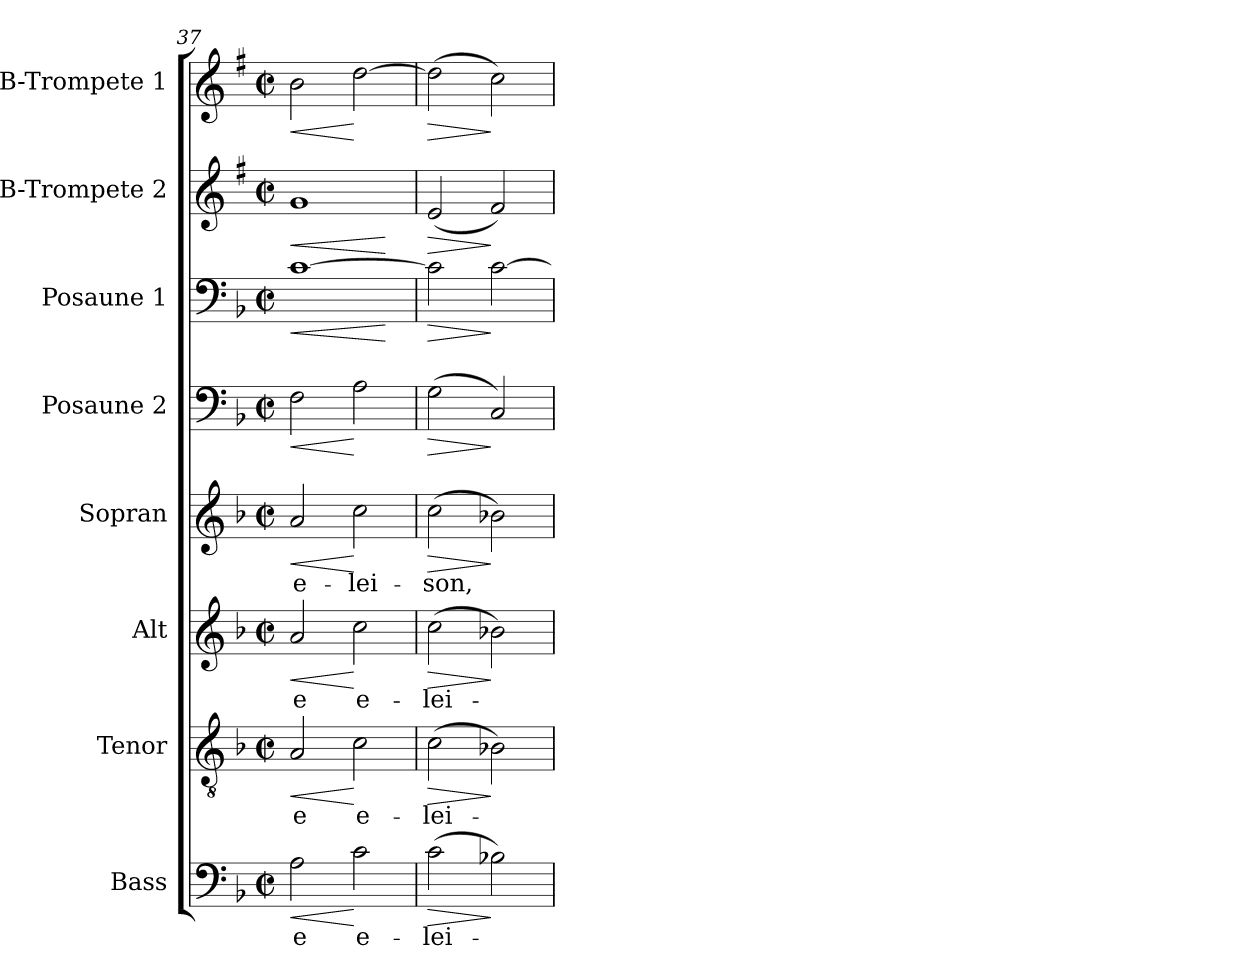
**kern	**text	**dynam	**kern	**text	**dynam	**kern	**text	**dynam	**kern	**text	**dynam	**kern	**dynam	**kern	**dynam	**kern	**dynam	**kern	**dynam
*part8	*part8	*part8	*part7	*part7	*part7	*part6	*part6	*part6	*part5	*part5	*part5	*part4	*part4	*part3	*part3	*part2	*part2	*part1	*part1
*staff8	*staff8	*staff8	*staff7	*staff7	*staff7	*staff6	*staff6	*staff6	*staff5	*staff5	*staff5	*staff4	*staff4	*staff3	*staff3	*staff2	*staff2	*staff1	*staff1
*I"Bass	*	*	*I"Tenor	*	*	*I"Alt	*	*	*I"Sopran	*	*	*I"Posaune 2	*	*I"Posaune 1	*	*I"B-Trompete 2	*	*I"B-Trompete 1	*
*I'B.	*	*	*I'T.	*	*	*I'A.	*	*	*I'S.	*	*	*I'Pos. 2	*	*I'Pos. 1	*	*I'B Trp. 2	*	*I'B Trp. 1	*
!!LO:LB:g=z
*clefF4	*	*	*clefGv2	*	*	*clefG2	*	*	*clefG2	*	*	*clefF4	*	*clefF4	*	*clefG2	*	*clefG2	*
*	*	*	*	*	*	*	*	*	*	*	*	*	*	*	*	*ITrd1c2	*	*ITrd1c2	*
*k[b-]	*	*	*k[b-]	*	*	*k[b-]	*	*	*k[b-]	*	*	*k[b-]	*	*k[b-]	*	*k[b-]	*	*k[b-]	*
*F:	*	*	*F:	*	*	*F:	*	*	*F:	*	*	*F:	*	*F:	*	*F:	*	*F:	*
*M2/2	*	*	*M2/2	*	*	*M2/2	*	*	*M2/2	*	*	*M2/2	*	*M2/2	*	*M2/2	*	*M2/2	*
*met(c|)	*	*	*met(c|)	*	*	*met(c|)	*	*	*met(c|)	*	*	*met(c|)	*	*met(c|)	*	*met(c|)	*	*met(c|)	*
=37	=37	=37	=37	=37	=37	=37	=37	=37	=37	=37	=37	=37	=37	=37	=37	=37	=37	=37	=37
!	!LO:LY:b	!LO:HP:b	!	!LO:LY:b	!LO:HP:b	!	!LO:LY:b	!LO:HP:b	!	!LO:LY:b	!LO:HP:b	!	!LO:HP:b	!	!LO:HP:b	!	!LO:HP:b	!	!LO:HP:b
2A\	-e	<	2A/	-e	<	2a/	-e	<	2a/	e-	<	2F\	<	[1c	<	1f	<	2a\	<
!	!LO:LY:b	!	!	!LO:LY:b	!	!	!LO:LY:b	!	!	!LO:LY:b	!	!	!	!	!	!	!	!	!
2c\	e-	[	2c\	e-	[	2cc\	e-	[	2cc\	-lei-	[	2A\	[	.	.	.	.	[2cc\	[
.	.	.	.	.	.	.	.	.	.	.	.	.	.	.	[	.	[	.	.
=38	=38	=38	=38	=38	=38	=38	=38	=38	=38	=38	=38	=38	=38	=38	=38	=38	=38	=38	=38
!	!LO:LY:b	!LO:HP:b	!	!LO:LY:b	!LO:HP:b	!	!LO:LY:b	!LO:HP:b	!	!LO:LY:b	!LO:HP:b	!	!LO:HP:b	!	!LO:HP:b	!	!LO:HP:b	!	!LO:HP:b
(>2c\	-lei-	>	(>2c\	-lei-	>	(>2cc\	-lei-	>	(>2cc\	-son,	>	(>2G\	>	2c\]	>	(<2d/	>	(>2cc\]	>
2B-X\)	.	]	2B-X\)	.	]	2b-X\)	.	]	2b-X\)	.	]	2C/)	]	[2c\	]	2e/)	]	2b-\)	]
=	=	=	=	=	=	=	=	=	=	=	=	=	=	=	=	=	=	=	=
*-	*-	*-	*-	*-	*-	*-	*-	*-	*-	*-	*-	*-	*-	*-	*-	*-	*-	*-	*-
